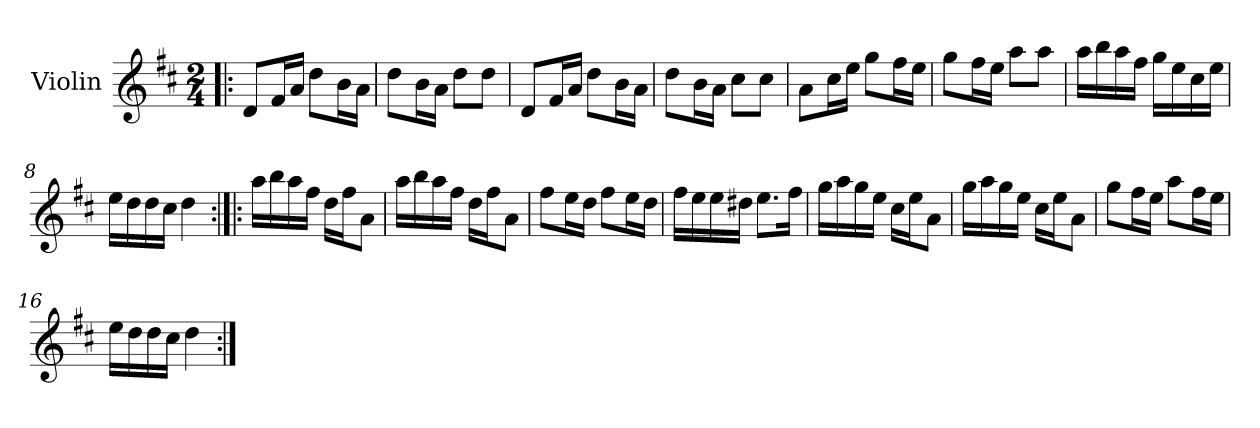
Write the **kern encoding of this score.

**kern
*part1
*staff1
*I"Violin
*I'Vln.
*clefG2
*k[f#c#]
*M2/4
*MM40
=1!|:
8d/L
16f#/L
16a/JJ
8dd\L
16b\L
16a\JJ
=2
8dd\L
16b\L
16a\JJ
8dd\L
8dd\J
=3
8d/L
16f#/L
16a/JJ
8dd\L
16b\L
16a\JJ
=4
8dd\L
16b\L
16a\JJ
8cc#\L
8cc#\J
!!LO:LB:g=z
=5
8a\L
16cc#\L
16ee\JJ
8gg\L
16ff#\L
16ee\JJ
=6
8gg\L
16ff#\L
16ee\JJ
8aa\L
8aa\J
=7
16aa\LL
16bb\
16aa\
16ff#\JJ
16gg\LL
16ee\
16cc#\
16ee\JJ
=8
16ee\LL
16dd\
16dd\
16cc#\JJ
4dd\
!!LO:LB:g=z
=9:|!|:
16aa\LL
16bb\
16aa\
16ff#\JJ
16dd\LL
16ff#\J
8a\J
=10
16aa\LL
16bb\
16aa\
16ff#\JJ
16dd\LL
16ff#\J
8a\J
=11
8ff#\L
16ee\L
16dd\JJ
8ff#\L
16ee\L
16dd\JJ
=12
16ff#\LL
16ee\
16ee\
16dd#X\JJ
8.ee\L
16ff#\Jk
!!LO:LB:g=z
=13
16gg\LL
16aa\
16gg\
16ee\JJ
16cc#\LL
16ee\J
8a\J
=14
16gg\LL
16aa\
16gg\
16ee\JJ
16cc#\LL
16ee\J
8a\J
=15
8gg\L
16ff#\L
16ee\JJ
8aa\L
16ff#\L
16ee\JJ
=16
16ee\LL
16dd\
16dd\
16cc#\JJ
4dd\
=:|!
*-
